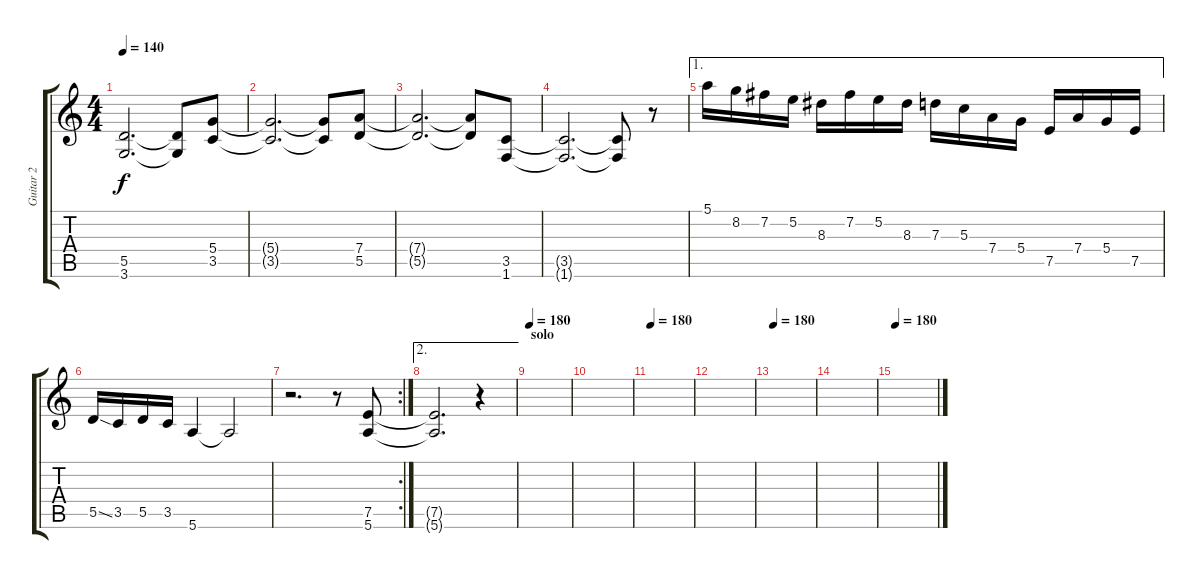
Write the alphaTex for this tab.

\track ("Guitar 2" "Guitar 2") {instrument overdrivenguitar}
\staff {score tabs}
\tuning (E4 B3 G3 D3 A2 E2) {hide}
\ts (4 4)
\tempo 140
\clef g2
\ks c
(5.5{t} 3.6{t}).2{d dy f} (5.5{t} 3.6{t}).8 (5.4 3.5).8 |
(5.4{t} 3.5{t}).2{d} (5.4{t} 3.5{t}).8 (7.4 5.5).8 |
(7.4{t} 5.5{t}).2{d} (7.4{t} 5.5{t}).8 (3.5 1.6).8 |
(3.5{t} 1.6{t}).2{d} (3.5{t} 1.6{t}).8 r.8 |
\ae 1
5.1.16 8.2.16 7.2.16 5.2.16 8.3.16 7.2.16 5.2.16 8.3.16 7.3.16 5.3.16 7.4.16 5.4.16 7.5.16 7.4.16 5.4.16 7.5.16 |
5.5{ss}.16 3.5.16 5.5.16 3.5.16 5.6.4 5.6{t}.2 |
\rc 2
r.2{d} r.8 (7.5 5.6).8 |
\ae 2
(7.5{t} 5.6{t}).2{d} r.4 |
\section ("" "solo")
\tempo 180
|
|
\tempo 180
|
|
\tempo 180
|
|
\tempo 180
